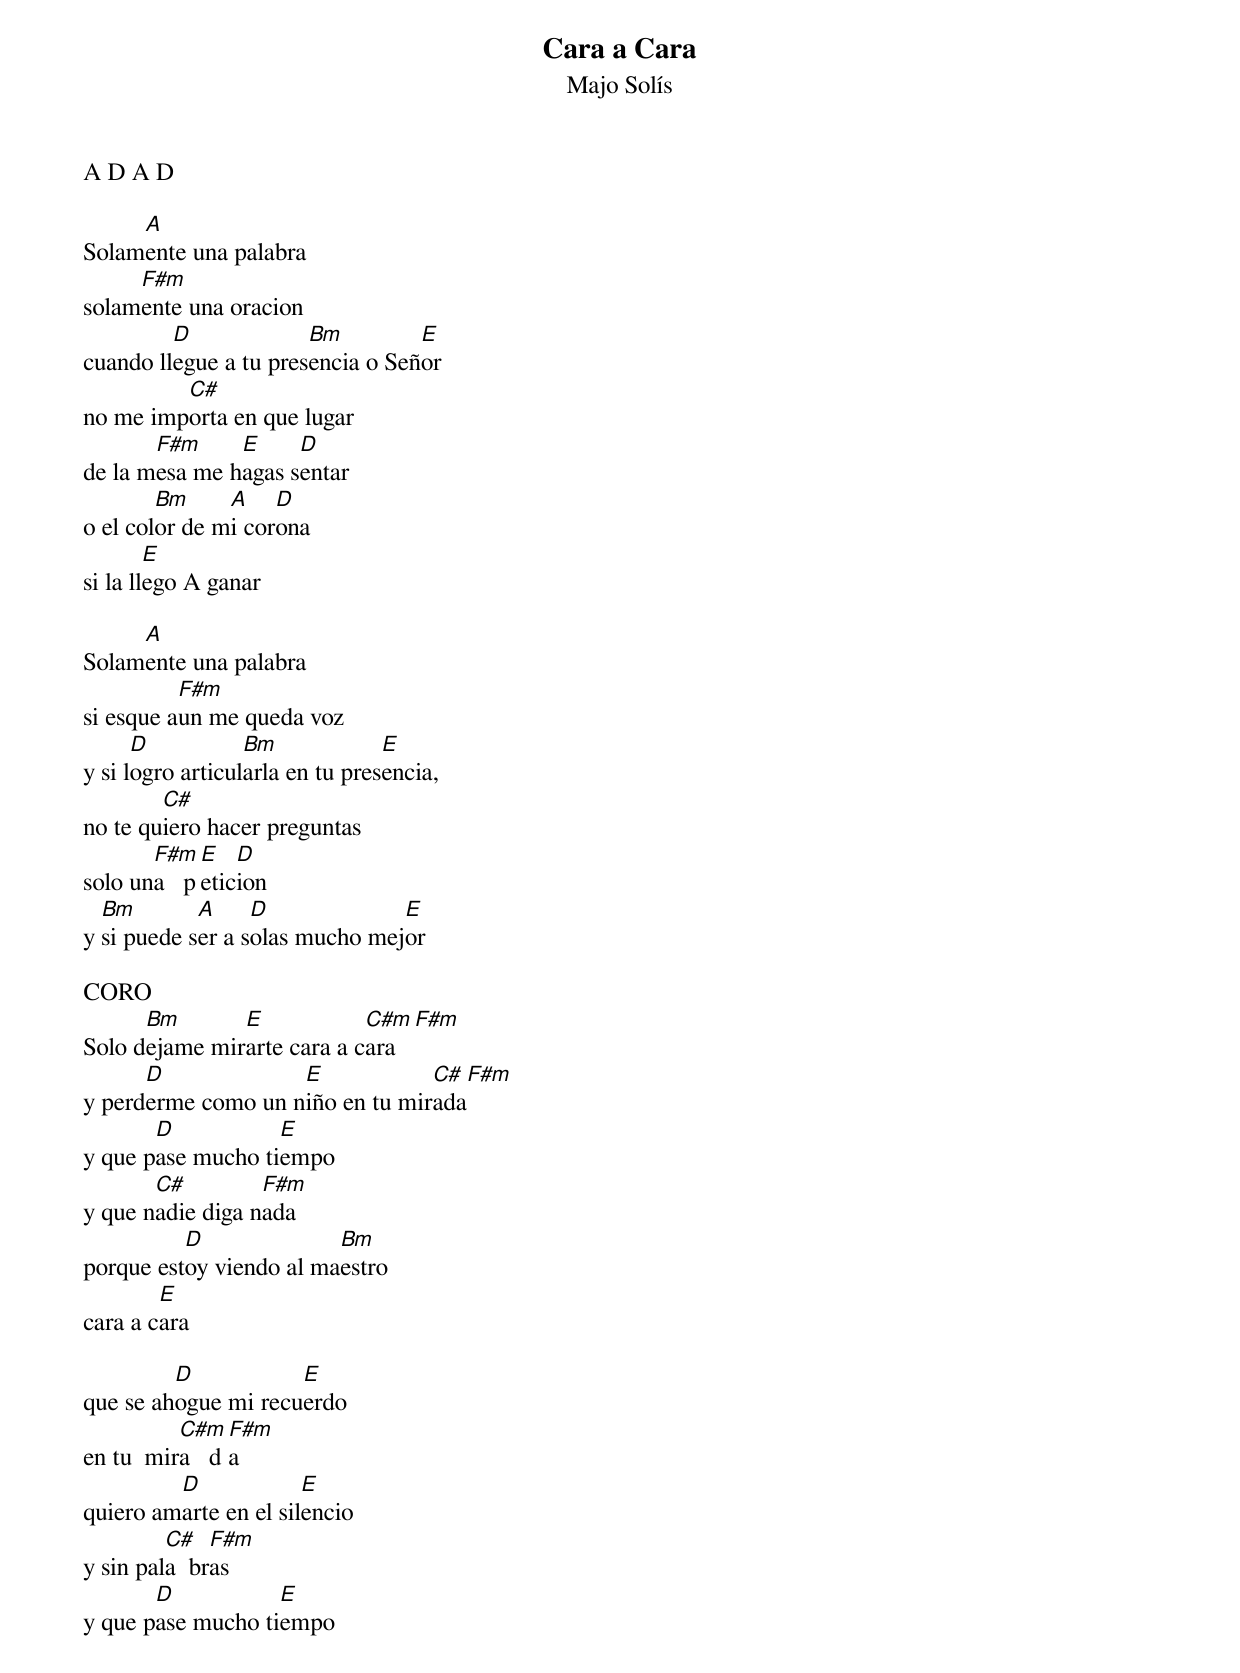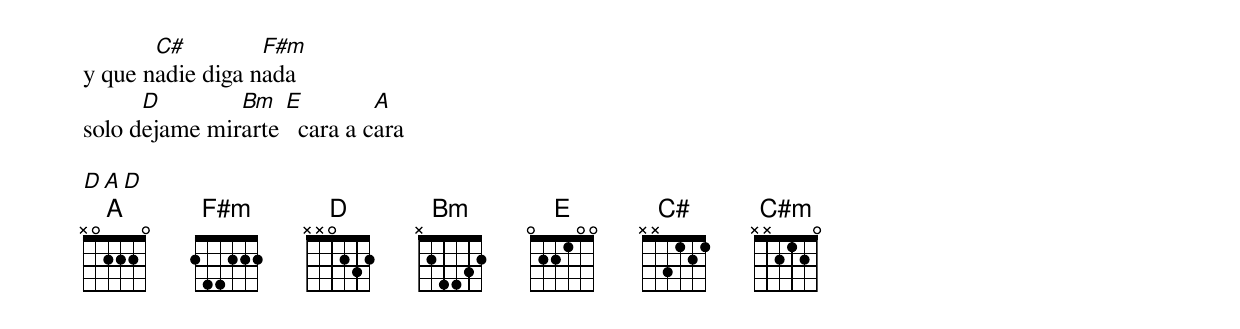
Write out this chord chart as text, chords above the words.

Cara a Cara
Majo Solís

A D A D

     A
Solamente una palabra
     F#m
solamente una oracion
         D             Bm         E
cuando llegue a tu presencia o Señor
         C#
no me importa en que lugar
       F#m     E     D
de la mesa me hagas sentar
        Bm     A    D
o el color de mi corona
        E
si la llego A ganar

     A
Solamente una palabra
          F#m
si esque aun me queda voz
      D           Bm             E
y si logro articularla en tu presencia,
        C#
no te quiero hacer preguntas
       F#m  E   D
solo una   peticion
  Bm        A     D             E
y si puede ser a solas mucho mejor

CORO
      Bm       E            C#m   F#m
Solo dejame mirarte cara a cara
      D             E            C# F#m
y perderme como un niño en tu mirada
       D           E
y que pase mucho tiempo
       C#         F#m
y que nadie diga nada
          D              Bm
porque estoy viendo al maestro
        E
cara a cara

         D           E
que se ahogue mi recuerdo
          C#m  F#m
en tu  mira   da
         D             E
quiero amarte en el silencio
         C#   F#m
y sin pala  bras
       D           E
y que pase mucho tiempo
       C#         F#m
y que nadie diga nada
      D        Bm   E         A
solo dejame mirarte   cara a cara

D A D
